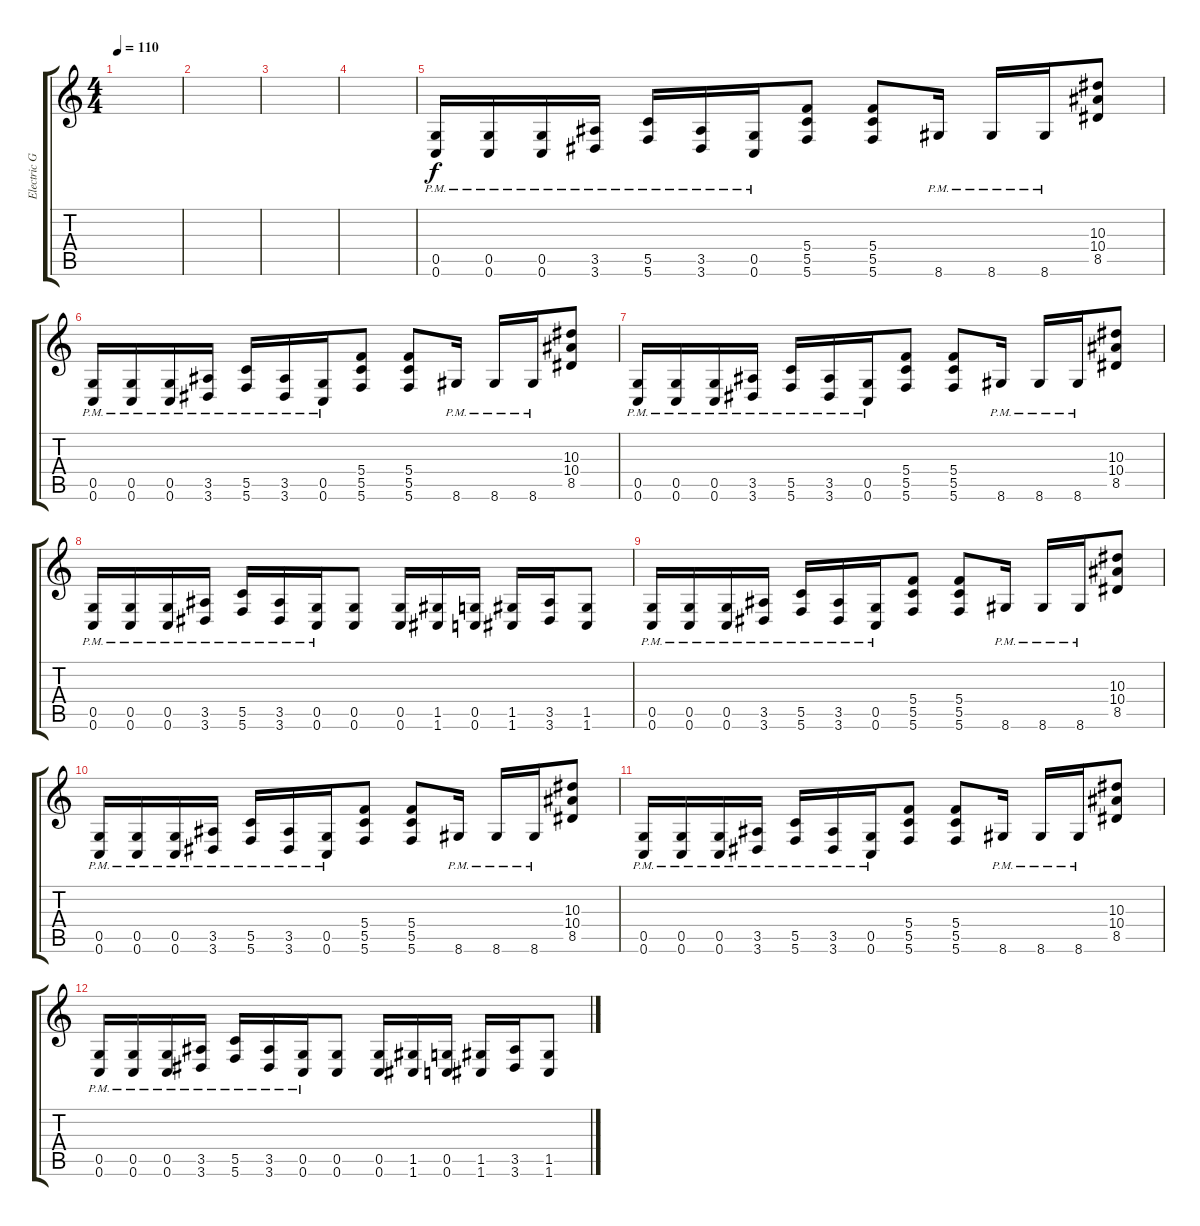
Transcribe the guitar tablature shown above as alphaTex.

\track ("Electric Guitar" "Electric G") {instrument distortionguitar}
\staff {score tabs}
\tuning (D4 A3 F3 C3 G2 C2) {hide}
\ts (4 4)
\tempo 110
\clef g2
\ks c
|
|
|
|
(0.5{pm} 0.6{pm}).16 (0.5{pm} 0.6{pm}).16 (0.5{pm} 0.6{pm}).16 (3.5{pm} 3.6{pm}).16 (5.5{pm} 5.6{pm}).16 (3.5{pm} 3.6{pm}).16 (0.5{pm} 0.6{pm}).16 (5.4 5.5 5.6).8 (5.4 5.5 5.6).8 8.6{pm}.16 8.6{pm}.16 8.6{pm}.16 (10.3 10.4 8.5).8 |
(0.5{pm} 0.6{pm}).16 (0.5{pm} 0.6{pm}).16 (0.5{pm} 0.6{pm}).16 (3.5{pm} 3.6{pm}).16 (5.5{pm} 5.6{pm}).16 (3.5{pm} 3.6{pm}).16 (0.5{pm} 0.6{pm}).16 (5.4 5.5 5.6).8 (5.4 5.5 5.6).8 8.6{pm}.16 8.6{pm}.16 8.6{pm}.16 (10.3 10.4 8.5).8 |
(0.5{pm} 0.6{pm}).16 (0.5{pm} 0.6{pm}).16 (0.5{pm} 0.6{pm}).16 (3.5{pm} 3.6{pm}).16 (5.5{pm} 5.6{pm}).16 (3.5{pm} 3.6{pm}).16 (0.5{pm} 0.6{pm}).16 (5.4 5.5 5.6).8 (5.4 5.5 5.6).8 8.6{pm}.16 8.6{pm}.16 8.6{pm}.16 (10.3 10.4 8.5).8 |
(0.5{pm} 0.6{pm}).16 (0.5{pm} 0.6{pm}).16 (0.5{pm} 0.6{pm}).16 (3.5{pm} 3.6{pm}).16 (5.5{pm} 5.6{pm}).16 (3.5{pm} 3.6{pm}).16 (0.5{pm} 0.6{pm}).16 (0.5 0.6).8 (0.5 0.6).16 (1.5 1.6).16 (0.5 0.6).16 (1.5 1.6).16 (3.5 3.6).16 (1.5 1.6).8 |
(0.5{pm} 0.6{pm}).16 (0.5{pm} 0.6{pm}).16 (0.5{pm} 0.6{pm}).16 (3.5{pm} 3.6{pm}).16 (5.5{pm} 5.6{pm}).16 (3.5{pm} 3.6{pm}).16 (0.5{pm} 0.6{pm}).16 (5.4 5.5 5.6).8 (5.4 5.5 5.6).8 8.6{pm}.16 8.6{pm}.16 8.6{pm}.16 (10.3 10.4 8.5).8 |
(0.5{pm} 0.6{pm}).16 (0.5{pm} 0.6{pm}).16 (0.5{pm} 0.6{pm}).16 (3.5{pm} 3.6{pm}).16 (5.5{pm} 5.6{pm}).16 (3.5{pm} 3.6{pm}).16 (0.5{pm} 0.6{pm}).16 (5.4 5.5 5.6).8 (5.4 5.5 5.6).8 8.6{pm}.16 8.6{pm}.16 8.6{pm}.16 (10.3 10.4 8.5).8 |
(0.5{pm} 0.6{pm}).16 (0.5{pm} 0.6{pm}).16 (0.5{pm} 0.6{pm}).16 (3.5{pm} 3.6{pm}).16 (5.5{pm} 5.6{pm}).16 (3.5{pm} 3.6{pm}).16 (0.5{pm} 0.6{pm}).16 (5.4 5.5 5.6).8 (5.4 5.5 5.6).8 8.6{pm}.16 8.6{pm}.16 8.6{pm}.16 (10.3 10.4 8.5).8 |
(0.5{pm} 0.6{pm}).16 (0.5{pm} 0.6{pm}).16 (0.5{pm} 0.6{pm}).16 (3.5{pm} 3.6{pm}).16 (5.5{pm} 5.6{pm}).16 (3.5{pm} 3.6{pm}).16 (0.5{pm} 0.6{pm}).16 (0.5 0.6).8 (0.5 0.6).16 (1.5 1.6).16 (0.5 0.6).16 (1.5 1.6).16 (3.5 3.6).16 (1.5 1.6).8
